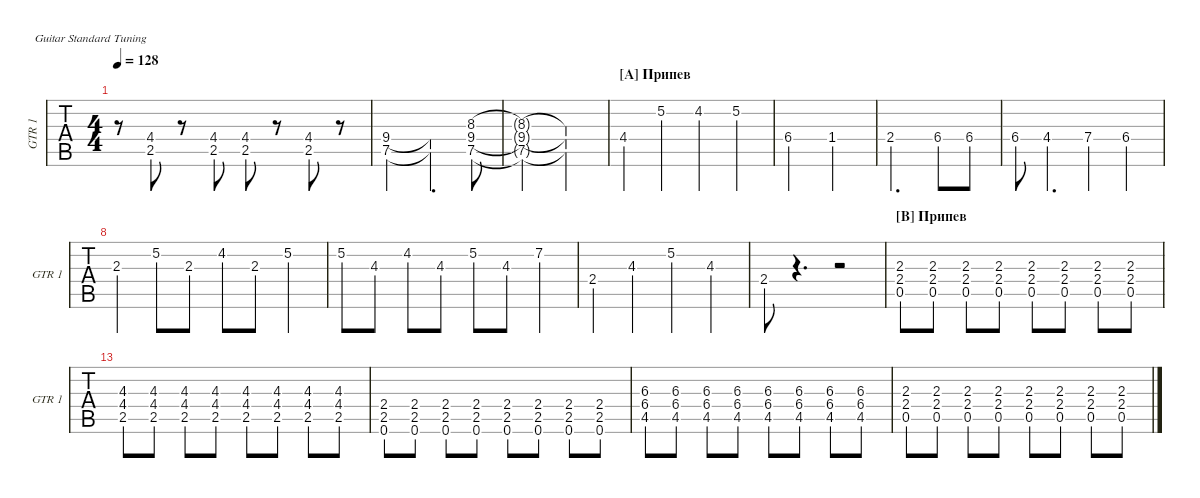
\defaultSystemsLayout 4
\hideDynamics
\bracketExtendMode groupsimilarinstruments
\singleTrackTrackNamePolicy allsystems
\multiTrackTrackNamePolicy allsystems
\otherSystemsTrackNameOrientation horizontal
\defaultBarNumberDisplay FirstOfSystem
\track ("Electric Guitar 1" "GTR 1") {instrument electricguitarclean}
\staff {tabs}
\tuning (E4 B3 G3 D3 A2 E2)
\ts (4 4)
\tempo 128
\clef g2
\ks e
r.8{dy mf} (2.5 4.4).8 r.8 (4.4 2.5).8 (2.5 4.4).8 r.8 (4.4 2.5).8 r.8 |
(7.5 9.4).2 (7.5{t} 9.4{t}).4{d} (7.5 9.4 8.3).8 |
(7.5{t} 9.4{t} 8.3{t}).2 (7.5{t} 9.4{t} 8.3{t}).2 |
\section ("A" "Припев")
4.4.4 5.2.4 4.2.4 5.2.4 |
6.4.2 1.4.2 |
2.4.2{d} 6.4.8 6.4.8 |
6.4.8 4.4.4{d} 7.4.4 6.4.4 |
2.3.4 5.2.8 2.3.8 4.2.8 2.3.8 5.2.4 |
5.2.8 4.3.8 4.2.8 4.3.8 5.2.8 4.3.8 7.2.4 |
2.4.4 4.3.4 5.2.4 4.3.4 |
2.4.8 r.4{d} r.2 |
\section ("B" "Припев")
(2.4 0.5 2.3).8 (2.4 0.5 2.3).8 (2.4 0.5 2.3).8 (2.4 0.5 2.3).8 (2.4 0.5 2.3).8 (2.4 0.5 2.3).8 (2.4 0.5 2.3).8 (2.4 0.5 2.3).8 |
(2.5 4.4 4.3).8 (2.5 4.4 4.3).8 (2.5 4.4 4.3).8 (2.5 4.4 4.3).8 (2.5 4.4 4.3).8 (2.5 4.4 4.3).8 (2.5 4.4 4.3).8 (2.5 4.4 4.3).8 |
(2.5 0.6 2.4).8 (2.5 0.6 2.4).8 (2.5 0.6 2.4).8 (2.5 0.6 2.4).8 (2.5 0.6 2.4).8 (2.5 0.6 2.4).8 (2.5 0.6 2.4).8 (2.5 0.6 2.4).8 |
(4.5 6.4 6.3).8 (4.5 6.4 6.3).8 (4.5 6.4 6.3).8 (4.5 6.4 6.3).8 (4.5 6.4 6.3).8 (4.5 6.4 6.3).8 (4.5 6.4 6.3).8 (4.5 6.4 6.3).8 |
(2.4 0.5 2.3).8 (2.4 0.5 2.3).8 (2.4 0.5 2.3).8 (2.4 0.5 2.3).8 (2.4 0.5 2.3).8 (2.4 0.5 2.3).8 (2.4 0.5 2.3).8 (2.4 0.5 2.3).8
